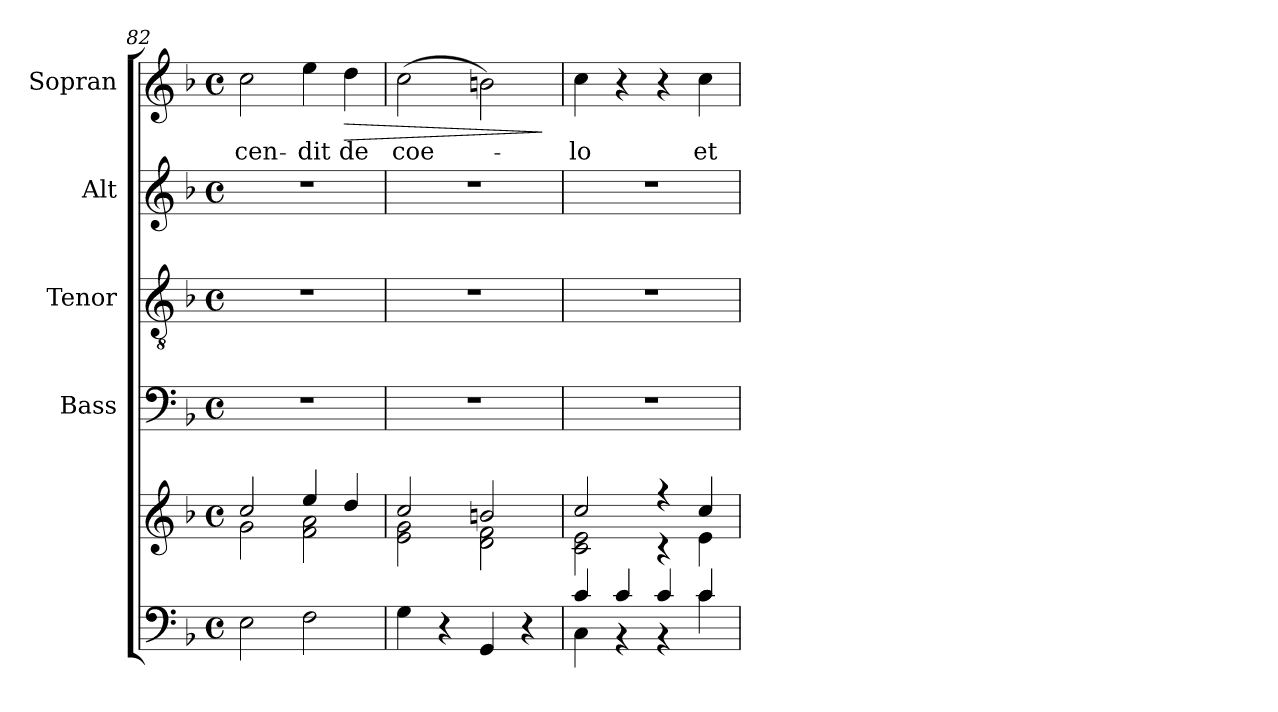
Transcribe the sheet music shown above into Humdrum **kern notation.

**kern	**kern	**kern	**kern	**kern	**kern	**text	**dynam
*part5	*part5	*part4	*part3	*part2	*part1	*part1	*part1
*staff6	*staff5	*staff4	*staff3	*staff2	*staff1	*staff1	*staff1
*	*	*I"Bass	*I"Tenor	*I"Alt	*I"Sopran	*	*
*	*	*I'B.	*I'T.	*I'A.	*I'S.	*	*
*clefF4	*clefG2	*clefF4	*clefGv2	*clefG2	*clefG2	*	*
*k[b-]	*k[b-]	*k[b-]	*k[b-]	*k[b-]	*k[b-]	*	*
*F:	*F:	*F:	*F:	*F:	*F:	*	*
*M4/4	*M4/4	*M4/4	*M4/4	*M4/4	*M4/4	*	*
*met(c)	*met(c)	*met(c)	*met(c)	*met(c)	*met(c)	*	*
=82	=82	=82	=82	=82	=82	=82	=82
*	*^	*	*	*	*	*	*
!	!	!	!	!	!	!	!LO:LY:b	!
2E\	2cc/	2g\	1r	1r	1r	2cc\	-cen-	.
!	!	!	!	!	!	!	!LO:LY:b	!
2F\	4ee/	2f\ 2a\	.	.	.	4ee\	-dit	.
!	!	!	!	!	!	!	!LO:LY:b	!LO:HP:b
.	4dd/	.	.	.	.	4dd\	de	>
=83	=83	=83	=83	=83	=83	=83	=83	=83
!	!	!	!	!	!	!	!LO:LY:b	!
4G\	2cc/	2e\ 2g\	1r	1r	1r	(>2cc\	coe-	.
4r	.	.	.	.	.	.	.	.
4GG/	2bn/	2d\ 2f\	.	.	.	2bn\)	.	.
4r	.	.	.	.	.	.	.	.
*	*v	*v	*	*	*	*	*	*
.	.	.	.	.	.	.	]
!!LO:PB:g=z
=84	=84	=84	=84	=84	=84	=84	=84
*^	*^	*	*	*	*	*	*
!	!	!	!	!	!	!	!	!LO:LY:b	!
4c/	4C\	2cc/	2c\ 2e\	1r	1r	1r	4cc\	-lo	.
4c/	4r	.	.	.	.	.	4r	.	.
4c/	4r	4r	4r	.	.	.	4r	.	.
!	!	!	!	!	!	!	!	!LO:LY:b	!
4c/	4c\	4cc/	4e\	.	.	.	4cc\	et	.
*v	*v	*	*	*	*	*	*	*	*
*	*v	*v	*	*	*	*	*	*
=	=	=	=	=	=	=	=
*-	*-	*-	*-	*-	*-	*-	*-
